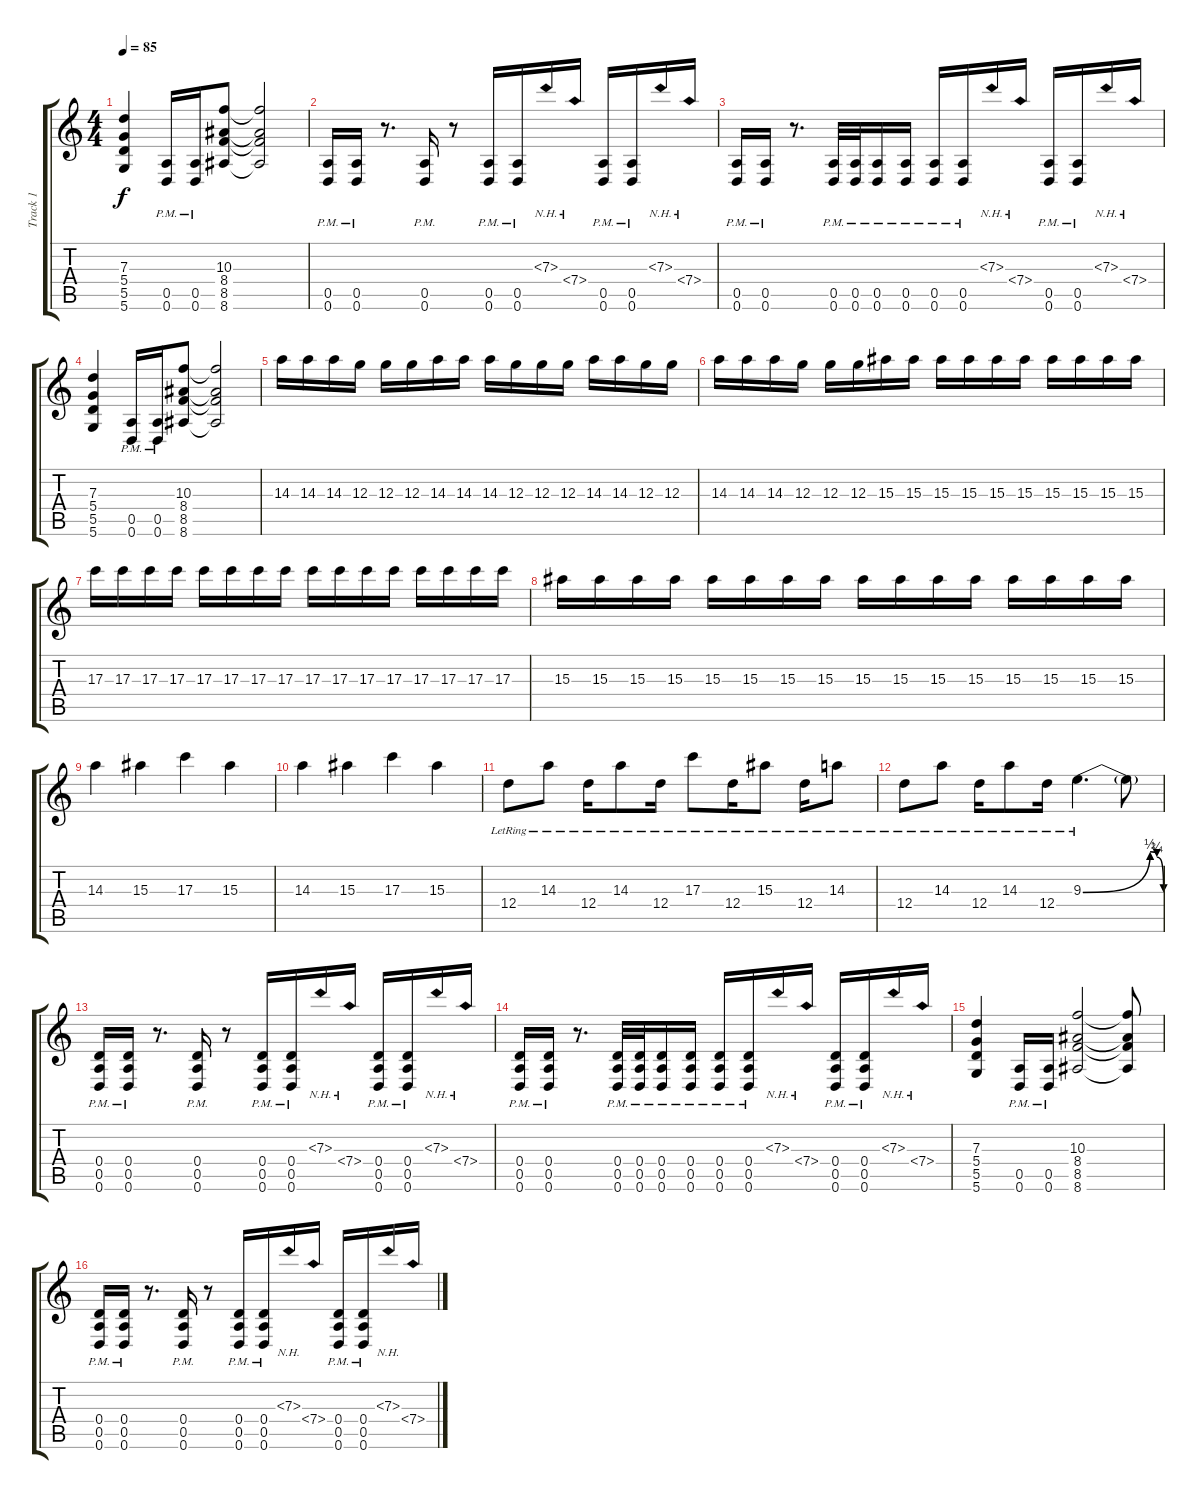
\track ("Track 1" "Track 1") {instrument electricguitarclean}
\staff {score tabs}
\tuning (E4 B3 G3 D3 A2 D2) {hide}
\ts (4 4)
\tempo 85
\clef g2
\ks c
(7.3 5.4 5.5 5.6).4{dy f} (0.5{pm} 0.6{pm}).16 (0.5{pm} 0.6{pm}).16 (10.3 8.4 8.5 8.6).8 (10.3{t} 8.4{t} 8.5{t} 8.6{t}).2 |
(0.5{pm} 0.6{pm}).16 (0.5{pm} 0.6{pm}).16 r.8{d} (0.5{pm} 0.6{pm}).16 r.8 (0.5{pm} 0.6{pm}).16 (0.5{pm} 0.6{pm}).16 7.3{nh}.16 7.4{nh}.16 (0.5{pm} 0.6{pm}).16 (0.5{pm} 0.6{pm}).16 7.3{nh}.16 7.4{nh}.16 |
(0.5{pm} 0.6{pm}).16 (0.5{pm} 0.6{pm}).16 r.8{d} (0.5{pm} 0.6{pm}).32 (0.5{pm} 0.6{pm}).32 (0.5{pm} 0.6{pm}).16 (0.5{pm} 0.6{pm}).16 (0.5{pm} 0.6{pm}).16 (0.5{pm} 0.6{pm}).16 7.3{nh}.16 7.4{nh}.16 (0.5{pm} 0.6{pm}).16 (0.5{pm} 0.6{pm}).16 7.3{nh}.16 7.4{nh}.16 |
(7.3 5.4 5.5 5.6).4 (0.5{pm} 0.6{pm}).16 (0.5{pm} 0.6{pm}).16 (10.3 8.4 8.5 8.6).8 (10.3{t} 8.4{t} 8.5{t} 8.6{t}).2 |
14.3.16{volume 8} 14.3.16 14.3.16 12.3.16 12.3.16 12.3.16 14.3.16 14.3.16 14.3.16 12.3.16 12.3.16 12.3.16 14.3.16 14.3.16 12.3.16 12.3.16 |
14.3.16 14.3.16 14.3.16 12.3.16 12.3.16 12.3.16 15.3.16 15.3.16 15.3.16 15.3.16 15.3.16 15.3.16 15.3.16 15.3.16 15.3.16 15.3.16 |
17.3.16 17.3.16 17.3.16 17.3.16 17.3.16 17.3.16 17.3.16 17.3.16 17.3.16 17.3.16 17.3.16 17.3.16 17.3.16 17.3.16 17.3.16 17.3.16 |
15.3.16 15.3.16 15.3.16 15.3.16 15.3.16 15.3.16 15.3.16 15.3.16 15.3.16 15.3.16 15.3.16 15.3.16 15.3.16 15.3.16 15.3.16 15.3.16 |
14.3.4 15.3.4 17.3.4 15.3.4 |
14.3.4 15.3.4 17.3.4 15.3.4 |
12.4{lr}.8 14.3{lr}.8 12.4{lr}.16 14.3{lr}.8 12.4{lr}.16 17.3{lr}.8 12.4{lr}.16 15.3{lr}.8 12.4{lr}.16 14.3{lr}.8 |
12.4{lr}.8 14.3{lr}.8 12.4{lr}.16 14.3{lr}.8 12.4{lr}.16 9.3{be (custom 0 0 50 2 55 1 60 0) lr}.4{d instrument distortionguitar} 9.3{t}.8 |
(0.4{pm} 0.5{pm} 0.6{pm}).16{instrument distortionguitar} (0.4{pm} 0.5{pm} 0.6{pm}).16 r.8{d} (0.4{pm} 0.5{pm} 0.6{pm}).16 r.8 (0.4{pm} 0.5{pm} 0.6{pm}).16 (0.4{pm} 0.5{pm} 0.6{pm}).16 7.3{nh}.16 7.4{nh}.16 (0.4{pm} 0.5{pm} 0.6{pm}).16 (0.4{pm} 0.5{pm} 0.6{pm}).16 7.3{nh}.16 7.4{nh}.16 |
(0.4{pm} 0.5{pm} 0.6{pm}).16 (0.4{pm} 0.5{pm} 0.6{pm}).16 r.8{d} (0.4{pm} 0.5{pm} 0.6{pm}).32 (0.4{pm} 0.5{pm} 0.6{pm}).32 (0.4{pm} 0.5{pm} 0.6{pm}).16 (0.4{pm} 0.5{pm} 0.6{pm}).16 (0.4{pm} 0.5{pm} 0.6{pm}).16 (0.4{pm} 0.5{pm} 0.6{pm}).16 7.3{nh}.16 7.4{nh}.16 (0.4{pm} 0.5{pm} 0.6{pm}).16 (0.4{pm} 0.5{pm} 0.6{pm}).16 7.3{nh}.16 7.4{nh}.16 |
(7.3 5.4 5.5 5.6).4 (0.5{pm} 0.6{pm}).16 (0.5{pm} 0.6{pm}).16 (10.3 8.4 8.5 8.6).2 (10.3{t} 8.4{t} 8.5{t} 8.6{t}).8 |
(0.4{pm} 0.5{pm} 0.6{pm}).16 (0.4{pm} 0.5{pm} 0.6{pm}).16 r.8{d} (0.4{pm} 0.5{pm} 0.6{pm}).16 r.8 (0.4{pm} 0.5{pm} 0.6{pm}).16 (0.4{pm} 0.5{pm} 0.6{pm}).16 7.3{nh}.16 7.4{nh}.16 (0.4{pm} 0.5{pm} 0.6{pm}).16 (0.4{pm} 0.5{pm} 0.6{pm}).16 7.3{nh}.16 7.4{nh}.16
